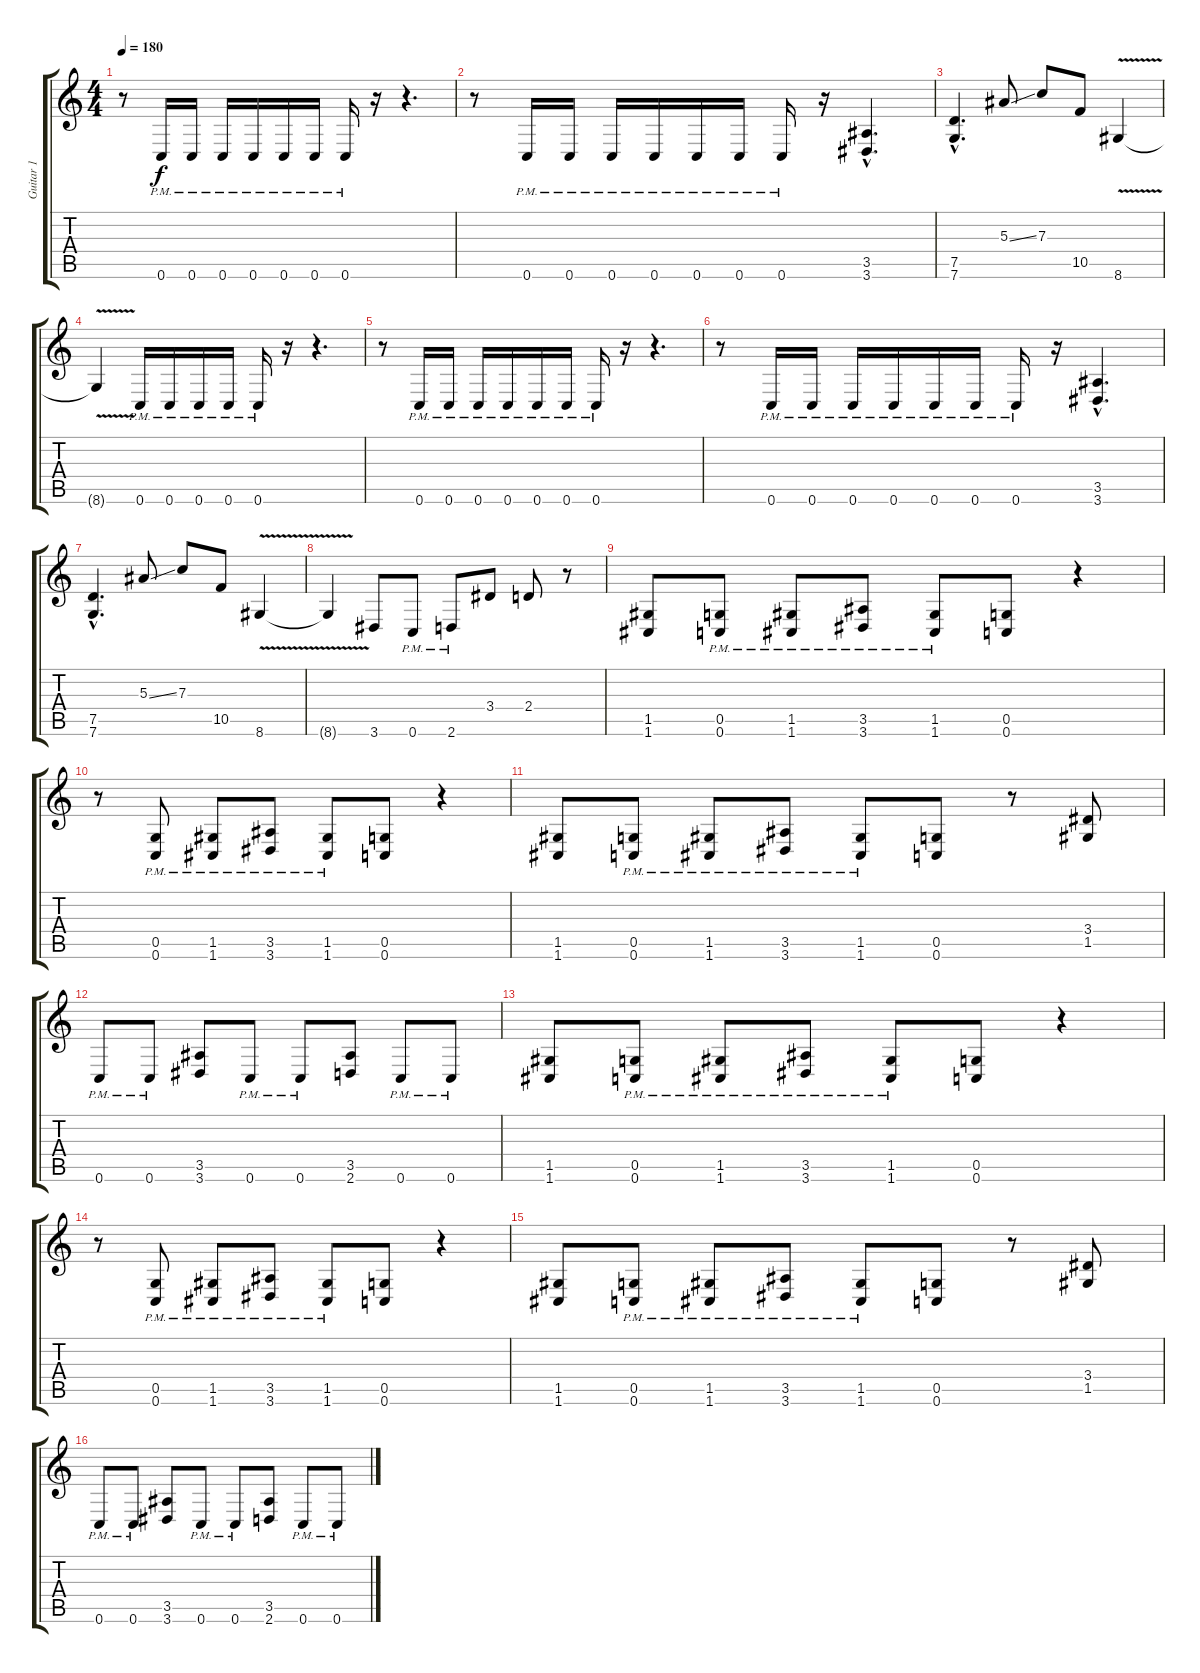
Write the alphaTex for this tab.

\track ("Guitar 1" "Guitar 1") {instrument distortionguitar}
\staff {score tabs}
\tuning (D4 A3 F3 C3 G2 C2) {hide}
\ts (4 4)
\tempo 180
\clef g2
\ks c
r.8{dy f} 0.6{pm}.16 0.6{pm}.16 0.6{pm}.16 0.6{pm}.16 0.6{pm}.16 0.6{pm}.16 0.6{pm}.16 r.16 r.4{d} |
r.8 0.6{pm}.16 0.6{pm}.16 0.6{pm}.16 0.6{pm}.16 0.6{pm}.16 0.6{pm}.16 0.6{pm}.16 r.16 (3.5{hac} 3.6{hac}).4{d} |
(7.5{hac} 7.6{hac}).4{d} 5.3{ss}.8 7.3.8 10.5.8 8.6{v}.4 |
8.6{t}.4 0.6{pm}.16 0.6{pm}.16 0.6{pm}.16 0.6{pm}.16 0.6{pm}.16 r.16 r.4{d} |
r.8 0.6{pm}.16 0.6{pm}.16 0.6{pm}.16 0.6{pm}.16 0.6{pm}.16 0.6{pm}.16 0.6{pm}.16 r.16 r.4{d} |
r.8 0.6{pm}.16 0.6{pm}.16 0.6{pm}.16 0.6{pm}.16 0.6{pm}.16 0.6{pm}.16 0.6{pm}.16 r.16 (3.5{hac} 3.6{hac}).4{d} |
(7.5{hac} 7.6{hac}).4{d} 5.3{ss}.8 7.3.8 10.5.8 8.6{v}.4 |
8.6{t}.4 3.6.8 0.6{pm}.8 2.6{pm}.8 3.4.8 2.4.8 r.8 |
(1.5 1.6).8 (0.5{pm} 0.6).8 (1.5 1.6{pm}).8 (3.5 3.6{pm}).8 (1.5 1.6{pm}).8 (0.5 0.6).8 r.4 |
r.8 (0.5 0.6{pm}).8 (1.5 1.6{pm}).8 (3.5 3.6{pm}).8 (1.5 1.6{pm}).8 (0.5 0.6).8 r.4 |
(1.5 1.6).8 (0.5{pm} 0.6).8 (1.5{pm} 1.6).8 (3.5{pm} 3.6).8 (1.5{pm} 1.6).8 (0.5 0.6).8 r.8 (3.4 1.5).8 |
0.6{pm}.8 0.6{pm}.8 (3.5 3.6).8 0.6{pm}.8 0.6{pm}.8 (3.5 2.6).8 0.6{pm}.8 0.6{pm}.8 |
(1.5 1.6).8 (0.5{pm} 0.6).8 (1.5 1.6{pm}).8 (3.5 3.6{pm}).8 (1.5 1.6{pm}).8 (0.5 0.6).8 r.4 |
r.8 (0.5 0.6{pm}).8 (1.5 1.6{pm}).8 (3.5 3.6{pm}).8 (1.5 1.6{pm}).8 (0.5 0.6).8 r.4 |
(1.5 1.6).8 (0.5{pm} 0.6).8 (1.5{pm} 1.6).8 (3.5{pm} 3.6).8 (1.5{pm} 1.6).8 (0.5 0.6).8 r.8 (3.4 1.5).8 |
0.6{pm}.8 0.6{pm}.8 (3.5 3.6).8 0.6{pm}.8 0.6{pm}.8 (3.5 2.6).8 0.6{pm}.8 0.6{pm}.8
